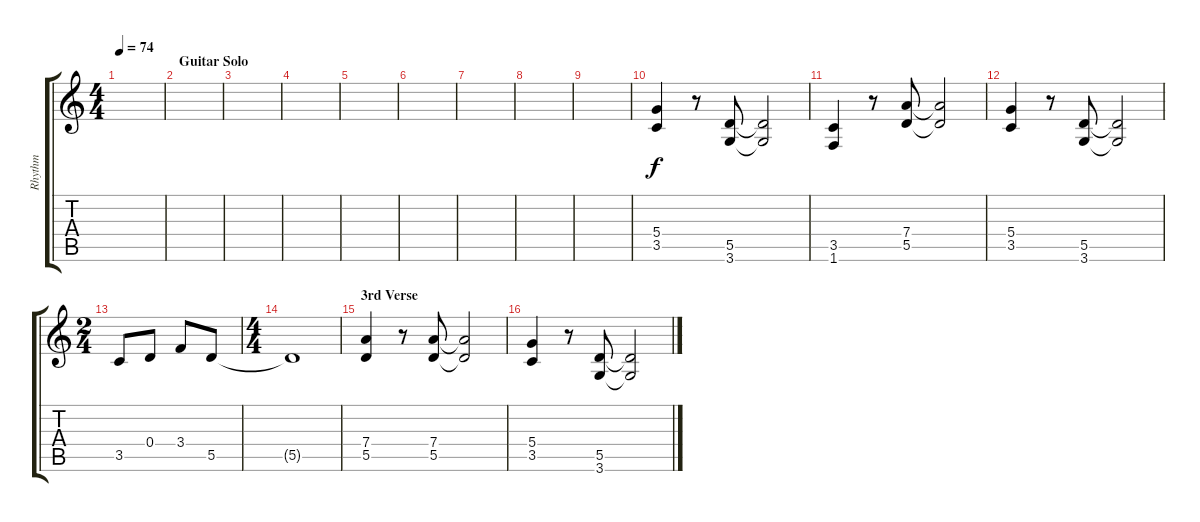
\track ("Rhythm" "Rhythm") {instrument overdrivenguitar}
\staff {score tabs}
\tuning (E4 B3 G3 D3 A2 E2) {hide}
\ts (4 4)
\tempo 74
\clef g2
\ks c
|
\section ("" "Guitar Solo")
|
|
|
|
|
|
|
|
(5.4 3.5).4 r.8 (5.5 3.6).8 (5.5{t} 3.6{t}).2 |
(3.5 1.6).4 r.8 (7.4 5.5).8 (7.4{t} 5.5{t}).2 |
(5.4 3.5).4 r.8 (5.5 3.6).8 (5.5{t} 3.6{t}).2 |
\ts (2 4)
3.5.8 0.4.8 3.4.8 5.5.8 |
\ts (4 4)
5.5{t}.1 |
\section ("" "3rd Verse")
(7.4 5.5).4 r.8 (7.4 5.5).8 (7.4{t} 5.5{t}).2 |
(5.4 3.5).4 r.8 (5.5 3.6).8 (5.5{t} 3.6{t}).2
